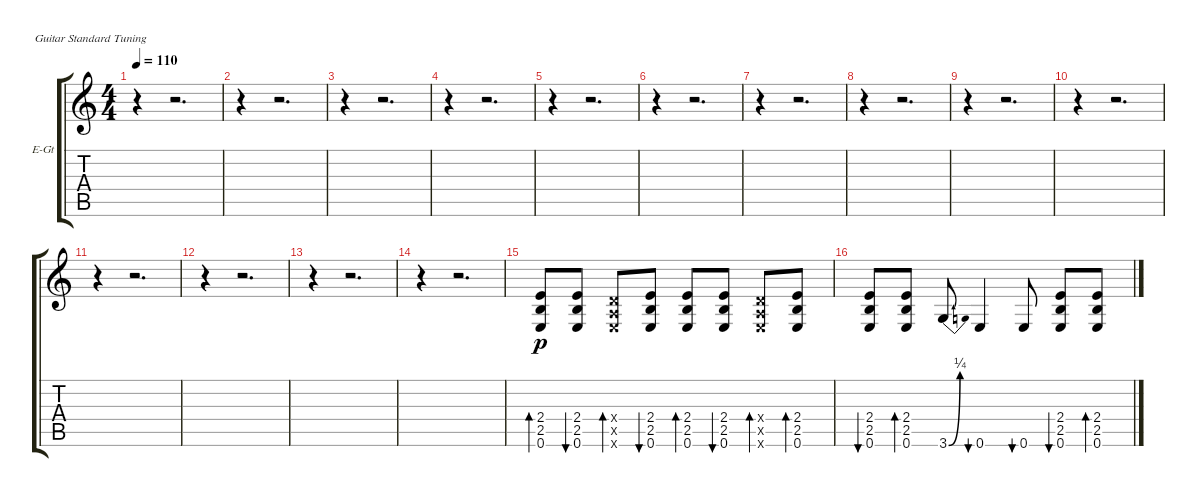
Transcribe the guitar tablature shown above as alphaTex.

\bracketExtendMode groupsimilarinstruments
\firstSystemTrackNameOrientation horizontal
\otherSystemsTrackNameOrientation horizontal
\track ("Electric Guitar" "E-Gt") {instrument distortionguitar}
\staff {score tabs}
\tuning (E4 B3 G3 D3 A2 E2)
\ts (4 4)
\beaming (8 2 2 2 2)
\tempo 110
\clef g2
\ks c
r.4{dy p instrument distortionguitar} r.2{d} |
r.4 r.2{d} |
r.4 r.2{d} |
r.4 r.2{d} |
r.4 r.2{d} |
r.4 r.2{d} |
r.4 r.2{d} |
r.4 r.2{d} |
r.4 r.2{d} |
r.4 r.2{d} |
r.4 r.2{d} |
r.4 r.2{d} |
r.4 r.2{d} |
r.4 r.2{d} |
(2.4 2.5 0.6).8{bd 30} (2.4 2.5 0.6).8{bu 30} (0.4{x} 0.5{x} 0.6{x}).8{bd 30} (2.4 2.5 0.6).8{bu 30} (2.4 2.5 0.6).8{bd 30} (2.4 2.5 0.6).8{bu 30} (0.4{x} 0.5{x} 0.6{x}).8{bd 30} (2.4 2.5 0.6).8{bd 30} |
(2.4 2.5 0.6).8{bu 30} (2.4 2.5 0.6).8{bd 30} 3.6{be (bend 0 0 60 1)}.8 0.6.4{bu 30} 0.6.8{bu 30} (2.4 2.5 0.6).8{bu 30} (2.4 2.5 0.6).8{bd 30}
